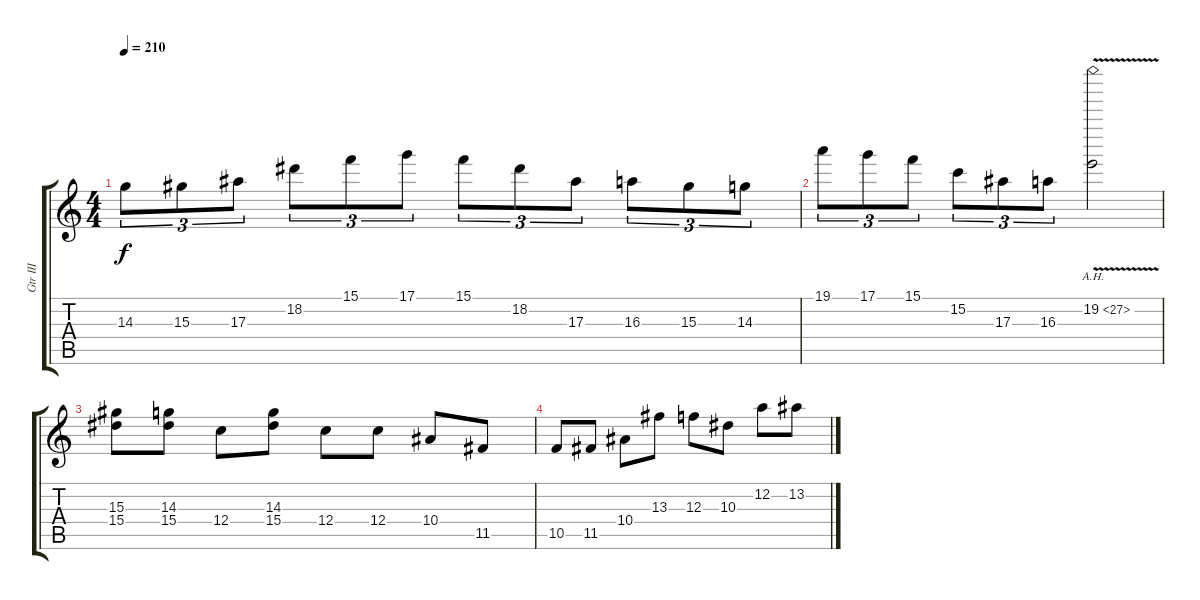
\track ("Gtr III" "Gtr III") {instrument distortionguitar}
\staff {score tabs}
\tuning (D4 A3 F3 C3 G2 C2) {hide}
\ts (4 4)
\tempo 210
\clef g2
\ks c
14.3.8{tu (3 2) dy f} 15.3.8{tu (3 2)} 17.3.8{tu (3 2)} 18.2.8{tu (3 2)} 15.1.8{tu (3 2)} 17.1.8{tu (3 2)} 15.1.8{tu (3 2)} 18.2.8{tu (3 2)} 17.3.8{tu (3 2)} 16.3.8{tu (3 2)} 15.3.8{tu (3 2)} 14.3.8{tu (3 2)} |
19.1.8{tu (3 2)} 17.1.8{tu (3 2)} 15.1.8{tu (3 2)} 15.2.8{tu (3 2)} 17.3.8{tu (3 2)} 16.3.8{tu (3 2)} 19.2{ah 8 v}.2 |
(15.3 15.4).8 (14.3 15.4).8 12.4.8 (14.3 15.4).8 12.4.8 12.4.8 10.4.8 11.5.8 |
10.5.8 11.5.8 10.4.8 13.3.8 12.3.8 10.3.8 12.2.8 13.2.8
